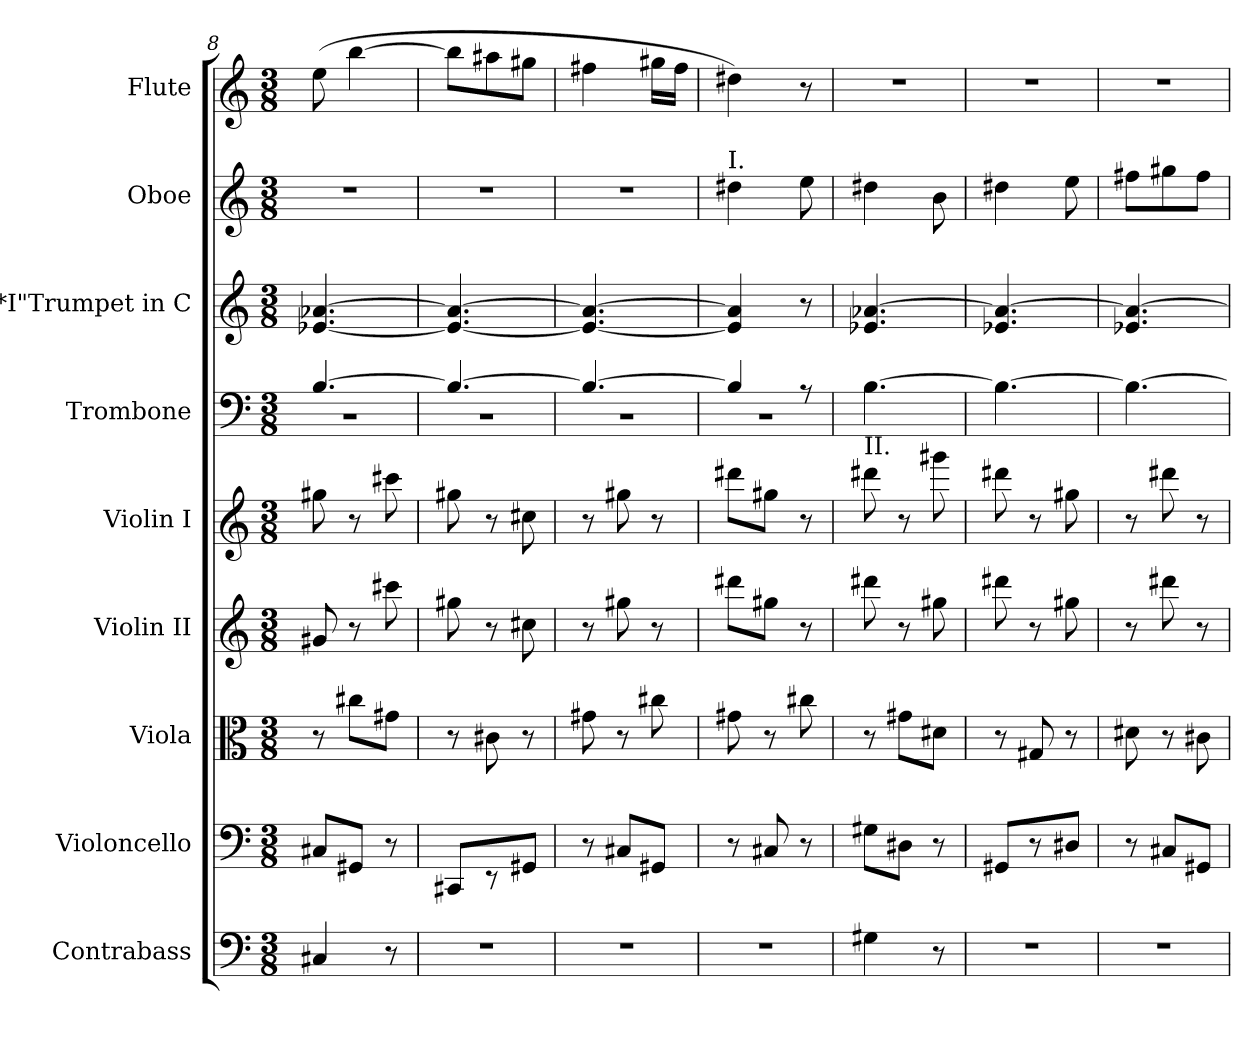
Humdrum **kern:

**kern	**kern	**kern	**kern	**kern	**kern	**kern	**kern	**kern
*part9	*part8	*part7	*part6	*part5	*part4	*part3	*part2	*part1
*staff9	*staff8	*staff7	*staff6	*staff5	*staff4	*staff3	*staff2	*staff1
*I"Contrabass	*I"Violoncello	*I"Viola	*I"Violin II	*I"Violin I	*I"Trombone	*I"*I"Trumpet in C	*I"Oboe	*I"Flute
*I'Cb.	*I'Vc.	*I'Vla.	*I'Vln. II	*I'Vln. I	*I'Tbn.	*I'Tpt.	*I'Ob.	*I'Fl.
*clefF4	*clefF4	*clefC3	*clefG2	*clefG2	*clefF4	*clefG2	*clefG2	*clefG2
*ITrd7c12	*	*	*	*	*	*	*	*
*k[]	*k[]	*k[]	*k[]	*k[]	*k[]	*	*k[]	*k[]
*M3/8	*M3/8	*M3/8	*M3/8	*M3/8	*M3/8	*M3/8	*M3/8	*M3/8
=8	=8	=8	=8	=8	=8	=8	=8	=8
*	*	*	*	*	*^	*	*	*
4CC#X	8C#XL	8r	8g#X	8gg#X	[4.B	4.r	[4.e-X [4.a-X	8%3r	(8ee
.	8GG#XJ	8cc#XL	8r	8r	.	.	.	.	[4bb
8r	8r	8g#XJ	8ccc#X	8ccc#X	.	.	.	.	.
=9	=9	=9	=9	=9	=9	=9	=9	=9	=9
8%3r	8CC#XL	8r	8gg#X	8gg#X	4.B_	4.r	4.e-_ 4.a-_	8%3r	8bbL]
.	8r	8c#X	8r	8r	.	.	.	.	8aa#X
.	8GG#XJ	8r	8cc#X	8cc#X	.	.	.	.	8gg#XJ
=10	=10	=10	=10	=10	=10	=10	=10	=10	=10
8%3r	8r	8g#X	8r	8r	4.B_	4.r	4.e-_ 4.a-_	8%3r	4ff#X
.	8C#XL	8r	8gg#X	8gg#X	.	.	.	.	.
.	8GG#XJ	8cc#X	8r	8r	.	.	.	.	16gg#XLL
.	.	.	.	.	.	.	.	.	16ff#JJ
=11	=11	=11	=11	=11	=11	=11	=11	=11	=11
!	!	!	!	!	!	!	!	!LO:TX:a:t=I.	!
8%3r	8r	8g#X	8ddd#XL	8ddd#XL	4B]	4.r	4e-] 4a-]	4dd#X	4dd#X)
.	8C#X	8r	8gg#XJ	8gg#XJ	.	.	.	.	.
.	8r	8cc#X	8r	8r	8rA	.	8r	8ee	8r
*	*	*	*	*	*v	*v	*	*	*
=12	=12	=12	=12	=12	=12	=12	=12	=12
!	!	!	!	!	!LO:TX:b:t=II.	!	!	!
4GG#X	8G#XL	8r	8ddd#X	8ddd#X	[4.B	4.e-X [4.a-X	4dd#X	8%3r
.	8D#XJ	8g#XL	8r	8r	.	.	.	.
8r	8r	8d#XJ	8gg#X	8ggg#X	.	.	8b	.
=13	=13	=13	=13	=13	=13	=13	=13	=13
8%3r	8GG#XL	8r	8ddd#X	8ddd#X	4.B_	4.e-X 4.a-_	4dd#X	8%3r
.	8r	8G#X	8r	8r	.	.	.	.
.	8D#XJ	8r	8gg#X	8gg#X	.	.	8ee	.
=14	=14	=14	=14	=14	=14	=14	=14	=14
8%3r	8r	8d#X	8r	8r	4.B_	4.e-X 4.a-_	8ff#XL	8%3r
.	8C#XL	8r	8ddd#X	8ddd#X	.	.	8gg#X	.
.	8GG#XJ	8c#X	8r	8r	.	.	8ff#J	.
=	=	=	=	=	=	=	=	=
*-	*-	*-	*-	*-	*-	*-	*-	*-
